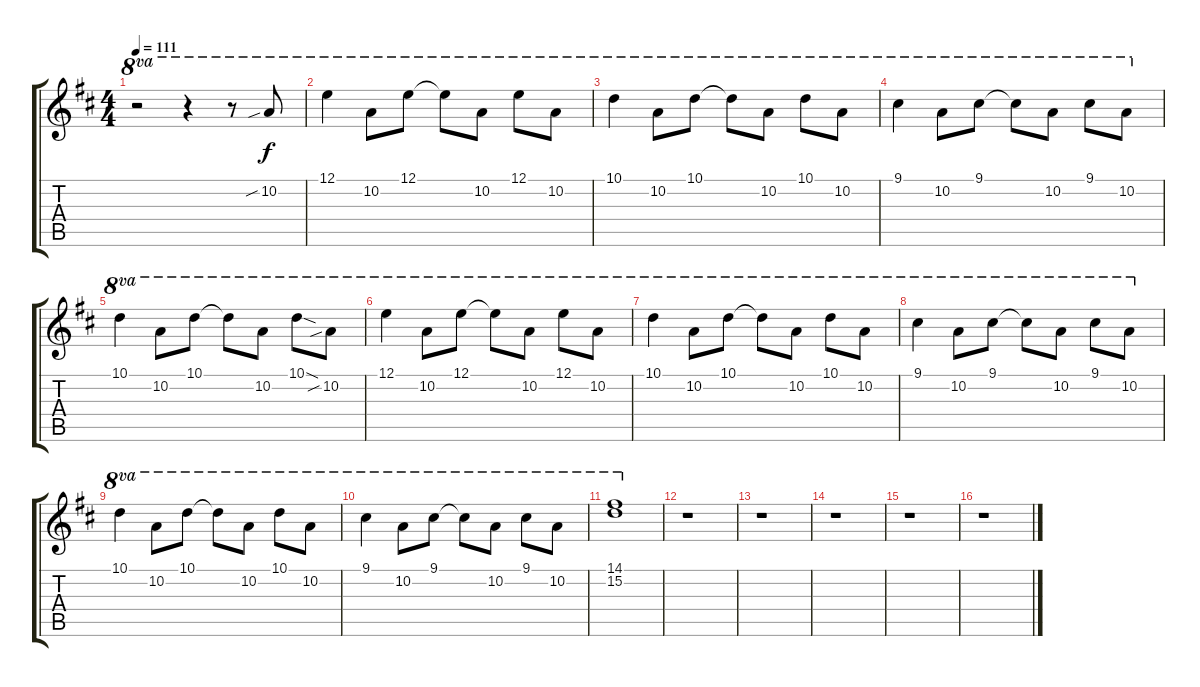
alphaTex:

\track "" {instrument overdrivenguitar}
\staff {score tabs}
\tuning (E4 B3 G3 D3 A2 D2) {hide}
\ts (4 4)
\tempo 111
\clef g2
\ks d
r.2{ot 8va dy f} r.4{ot 8va} r.8{ot 8va} 10.2{sib}.8{ot 8va} |
12.1.4{ot 8va} 10.2.8{ot 8va} 12.1.8{ot 8va} 12.1{t}.8{ot 8va} 10.2.8{ot 8va} 12.1.8{ot 8va} 10.2.8{ot 8va} |
10.1.4{ot 8va} 10.2.8{ot 8va} 10.1.8{ot 8va} 10.1{t}.8{ot 8va} 10.2.8{ot 8va} 10.1.8{ot 8va} 10.2.8{ot 8va} |
9.1.4{ot 8va} 10.2.8{ot 8va} 9.1.8{ot 8va} 9.1{t}.8{ot 8va} 10.2.8{ot 8va} 9.1.8{ot 8va} 10.2.8{ot 8va} |
10.1.4{ot 8va} 10.2.8{ot 8va} 10.1.8{ot 8va} 10.1{t}.8{ot 8va} 10.2.8{ot 8va} 10.1{sod}.8{ot 8va} 10.2{sib}.8{ot 8va} |
12.1.4{ot 8va} 10.2.8{ot 8va} 12.1.8{ot 8va} 12.1{t}.8{ot 8va} 10.2.8{ot 8va} 12.1.8{ot 8va} 10.2.8{ot 8va} |
10.1.4{ot 8va} 10.2.8{ot 8va} 10.1.8{ot 8va} 10.1{t}.8{ot 8va} 10.2.8{ot 8va} 10.1.8{ot 8va} 10.2.8{ot 8va} |
9.1.4{ot 8va} 10.2.8{ot 8va} 9.1.8{ot 8va} 9.1{t}.8{ot 8va} 10.2.8{ot 8va} 9.1.8{ot 8va} 10.2.8{ot 8va} |
10.1.4{ot 8va} 10.2.8{ot 8va} 10.1.8{ot 8va} 10.1{t}.8{ot 8va} 10.2.8{ot 8va} 10.1.8{ot 8va} 10.2.8{ot 8va} |
9.1.4{ot 8va} 10.2.8{ot 8va} 9.1.8{ot 8va} 9.1{t}.8{ot 8va} 10.2.8{ot 8va} 9.1.8{ot 8va} 10.2.8{ot 8va} |
(14.1 15.2).1{ot 8va} |
r.1 |
r.1 |
r.1 |
r.1 |
r.1
